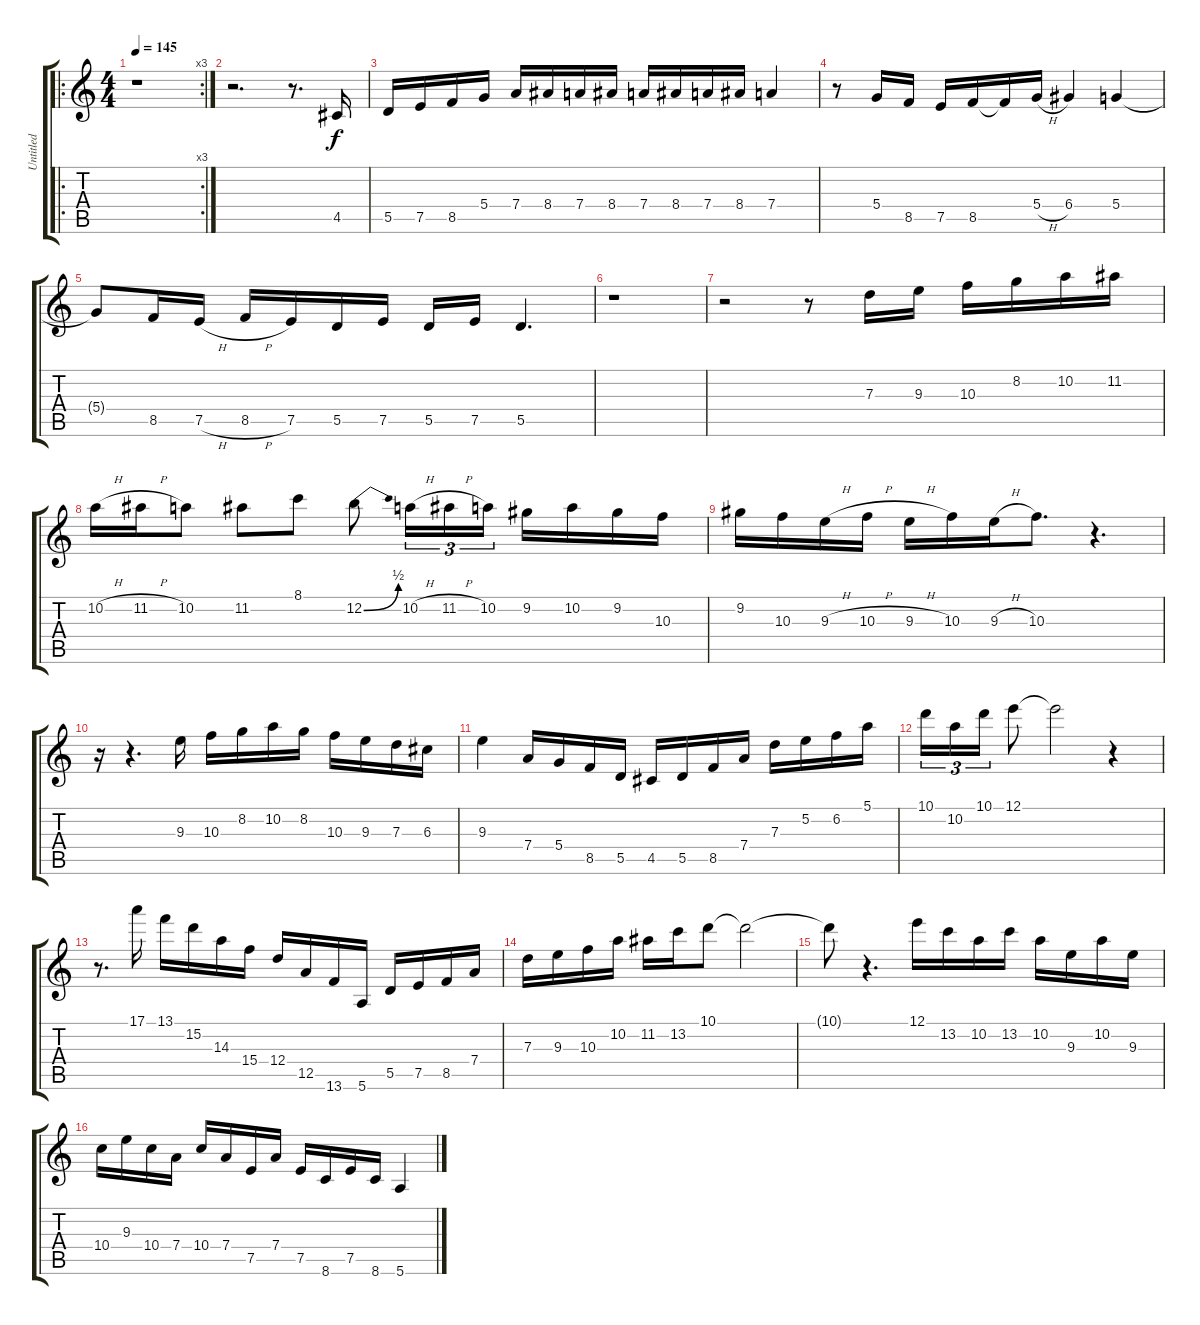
\track ("Untitled" "Untitled") {instrument acousticguitarnylon}
\staff {score tabs}
\tuning (E4 B3 G3 D3 A2 E2) {hide}
\ro
\rc 3
\ts (4 4)
\tempo 145
\clef g2
\ks c
r.1{dy f instrument acousticguitarnylon} |
r.2{d} r.8{d} 4.5.16 |
5.5.16 7.5.16 8.5.16 5.4.16 7.4.16 8.4.16 7.4.16 8.4.16 7.4.16 8.4.16 7.4.16 8.4.16 7.4.4 |
r.8 5.4.16 8.5.16 7.5.16 8.5.16 8.5{t}.16 5.4{h}.16 6.4.4 5.4.4 |
5.4{t}.8 8.5.16 7.5{h}.16 8.5{h}.16 7.5.16 5.5.16 7.5.16 5.5.16 7.5.16 5.5.4{d} |
r.1 |
r.2 r.8 7.3.16 9.3.16 10.3.16 8.2.16 10.2.16 11.2.16 |
10.2{h}.16 11.2{h}.16 10.2.8 11.2.8 8.1.8 12.2{be (bend 0 0 60 2)}.8 10.2{h}.16{tu (3 2)} 11.2{h}.16{tu (3 2)} 10.2.16{tu (3 2)} 9.2.16 10.2.16 9.2.16 10.3.16 |
9.2.16 10.3.16 9.3{h}.16 10.3{h}.16 9.3{h}.16 10.3.16 9.3{h}.16 10.3.8{d} r.4{d} |
r.16 r.4{d} 9.3.16 10.3.16 8.2.16 10.2.16 8.2.16 10.3.16 9.3.16 7.3.16 6.3.16 |
9.3.4 7.4.16 5.4.16 8.5.16 5.5.16 4.5.16 5.5.16 8.5.16 7.4.16 7.3.16 5.2.16 6.2.16 5.1.16 |
10.1.16{tu (3 2)} 10.2.16{tu (3 2)} 10.1.16{tu (3 2)} 12.1.8 12.1{t}.2 r.4 |
r.8{d} 17.1.16 13.1.16 15.2.16 14.3.16 15.4.16 12.4.16 12.5.16 13.6.16 5.6.16 5.5.16 7.5.16 8.5.16 7.4.16 |
7.3.16 9.3.16 10.3.16 10.2.16 11.2.16 13.2.16 10.1.8 10.1{t}.2 |
10.1{t}.8 r.4{d} 12.1.16 13.2.16 10.2.16 13.2.16 10.2.16 9.3.16 10.2.16 9.3.16 |
10.4.16 9.3.16 10.4.16 7.4.16 10.4.16 7.4.16 7.5.16 7.4.16 7.5.16 8.6.16 7.5.16 8.6.16 5.6.4
